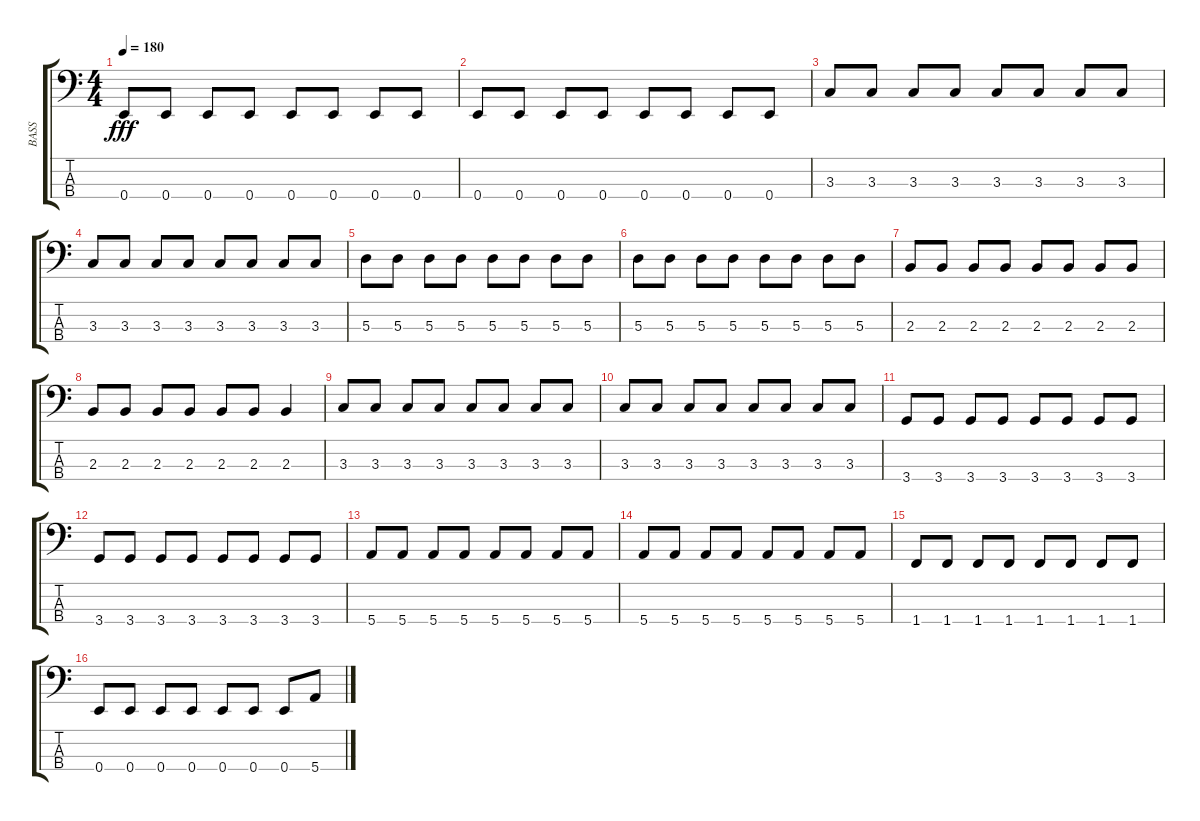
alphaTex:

\track ("BASS" "BASS") {instrument electricbassfinger}
\staff {score tabs}
\tuning (G2 D2 A1 E1) {hide}
\ts (4 4)
\tempo 180
\clef f4
\ks c
0.4.8{dy fff} 0.4.8 0.4.8 0.4.8 0.4.8 0.4.8 0.4.8 0.4.8 |
0.4.8 0.4.8 0.4.8 0.4.8 0.4.8 0.4.8 0.4.8 0.4.8 |
3.3.8 3.3.8 3.3.8 3.3.8 3.3.8 3.3.8 3.3.8 3.3.8 |
3.3.8 3.3.8 3.3.8 3.3.8 3.3.8 3.3.8 3.3.8 3.3.8 |
5.3.8 5.3.8 5.3.8 5.3.8 5.3.8 5.3.8 5.3.8 5.3.8 |
5.3.8 5.3.8 5.3.8 5.3.8 5.3.8 5.3.8 5.3.8 5.3.8 |
2.3.8 2.3.8 2.3.8 2.3.8 2.3.8 2.3.8 2.3.8 2.3.8 |
2.3.8 2.3.8 2.3.8 2.3.8 2.3.8 2.3.8 2.3.4 |
3.3.8 3.3.8 3.3.8 3.3.8 3.3.8 3.3.8 3.3.8 3.3.8 |
3.3.8 3.3.8 3.3.8 3.3.8 3.3.8 3.3.8 3.3.8 3.3.8 |
3.4.8 3.4.8 3.4.8 3.4.8 3.4.8 3.4.8 3.4.8 3.4.8 |
3.4.8 3.4.8 3.4.8 3.4.8 3.4.8 3.4.8 3.4.8 3.4.8 |
5.4.8 5.4.8 5.4.8 5.4.8 5.4.8 5.4.8 5.4.8 5.4.8 |
5.4.8 5.4.8 5.4.8 5.4.8 5.4.8 5.4.8 5.4.8 5.4.8 |
1.4.8 1.4.8 1.4.8 1.4.8 1.4.8 1.4.8 1.4.8 1.4.8 |
0.4.8 0.4.8 0.4.8 0.4.8 0.4.8 0.4.8 0.4.8 5.4.8
